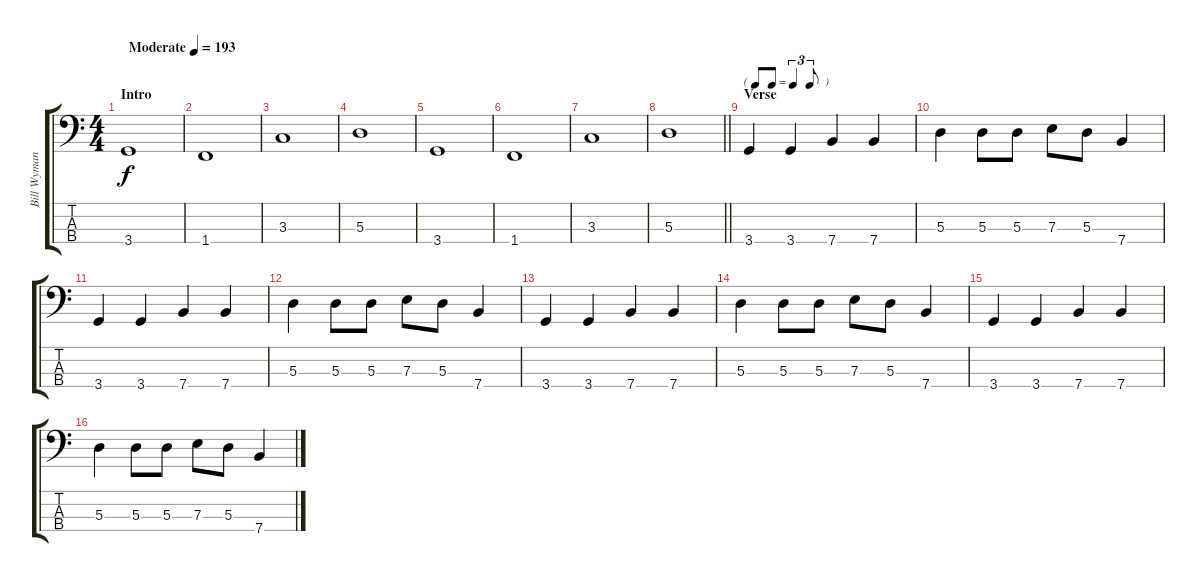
\track ("Bill Wyman" "Bill Wyman") {instrument electricbassfinger}
\staff {score tabs}
\tuning (G2 D2 A1 E1) {hide}
\ts (4 4)
\section ("" "Intro")
\tempo (193 "Moderate")
\clef f4
\ks c
3.4.1{dy f instrument electricbassfinger} |
1.4.1 |
3.3.1 |
5.3.1 |
3.4.1 |
1.4.1 |
3.3.1 |
\barLineRight lightlight
5.3.1 |
\tf triplet8th
\section ("" "Verse")
3.4.4 3.4.4 7.4.4 7.4.4 |
5.3.4 5.3.8 5.3.8 7.3.8 5.3.8 7.4.4 |
3.4.4 3.4.4 7.4.4 7.4.4 |
5.3.4 5.3.8 5.3.8 7.3.8 5.3.8 7.4.4 |
3.4.4 3.4.4 7.4.4 7.4.4 |
5.3.4 5.3.8 5.3.8 7.3.8 5.3.8 7.4.4 |
3.4.4 3.4.4 7.4.4 7.4.4 |
5.3.4 5.3.8 5.3.8 7.3.8 5.3.8 7.4.4
